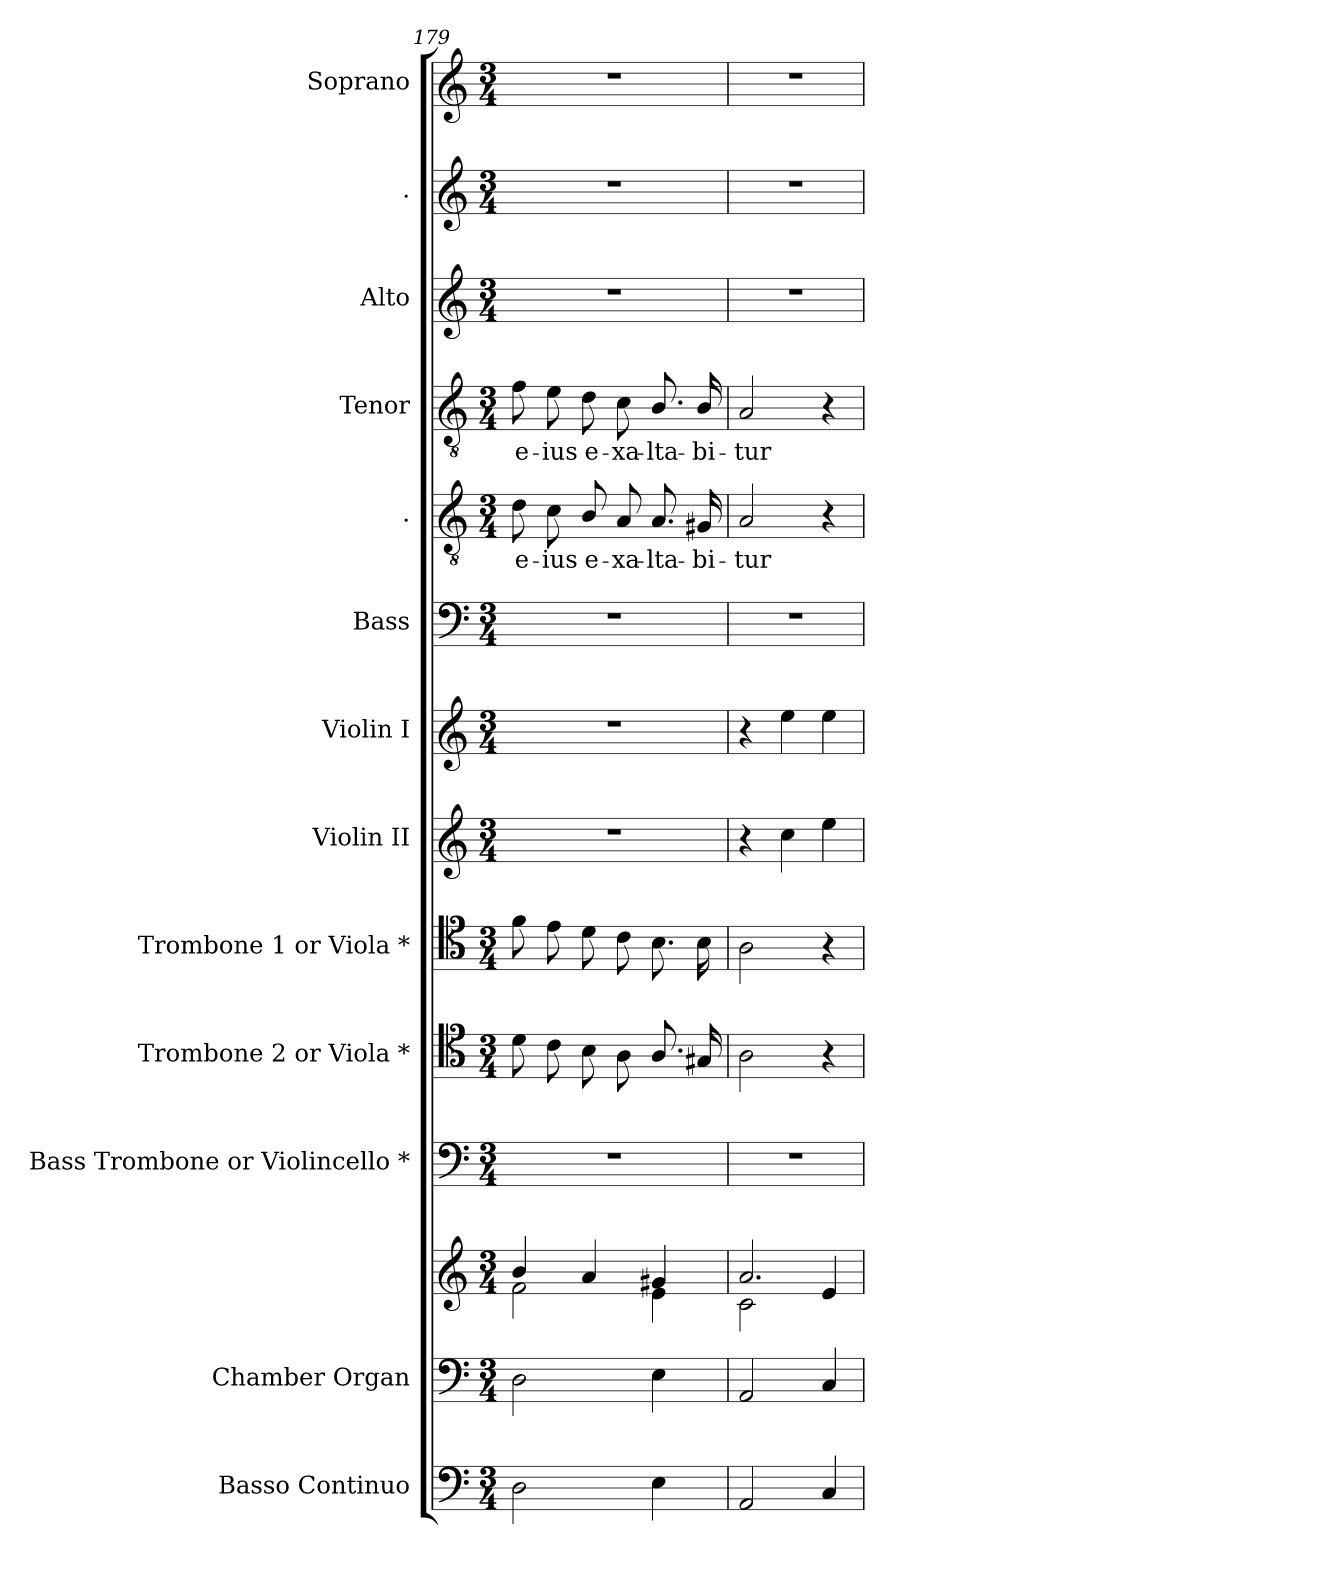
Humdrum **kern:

**kern	**kern	**kern	**kern	**kern	**kern	**kern	**kern	**kern	**kern	**text	**kern	**text	**kern	**kern	**kern
*part13	*part12	*part12	*part11	*part10	*part9	*part8	*part7	*part6	*part5	*part5	*part4	*part4	*part3	*part2	*part1
*staff14	*staff13	*staff12	*staff11	*staff10	*staff9	*staff8	*staff7	*staff6	*staff5	*staff5	*staff4	*staff4	*staff3	*staff2	*staff1
*I"Basso  Continuo	*I"Chamber  Organ	*	*I"Bass Trombone or Violincello *	*I"Trombone 2 or Viola *	*I"Trombone 1 or Viola *	*I"Violin II	*I"Violin I	*I"Bass	*I".	*	*I"Tenor	*	*I"Alto	*I".	*I"Soprano
*I'B Cont	*I'Org.	*	*I'B. Tbn.	*I'Tbn 2	*I'Tbn 1	*I'Vln. II	*I'Vln. I	*I'B.	*	*	*I'T,	*	*I'A.	*	*I'S.
*clefF4	*clefF4	*clefG2	*clefF4	*clefC4	*clefC4	*clefG2	*clefG2	*clefF4	*clefGv2	*	*clefGv2	*	*clefG2	*clefG2	*clefG2
*ITrd7c12	*	*	*	*	*	*	*	*	*ITrd7c12	*	*ITrd7c12	*	*	*	*
*k[]	*k[]	*k[]	*k[]	*k[]	*k[]	*k[]	*k[]	*k[]	*k[]	*	*k[]	*	*k[]	*k[]	*k[]
*C:	*C:	*C:	*C:	*C:	*C:	*C:	*C:	*C:	*C:	*	*C:	*	*C:	*C:	*C:
*M3/4	*M3/4	*M3/4	*M3/4	*M3/4	*M3/4	*M3/4	*M3/4	*M3/4	*M3/4	*	*M3/4	*	*M3/4	*M3/4	*M3/4
=179	=179	=179	=179	=179	=179	=179	=179	=179	=179	=179	=179	=179	=179	=179	=179
*	*	*^	*	*	*	*	*	*	*	*	*	*	*	*	*
!	!	!	!	!LO:N:vis=1	!	!	!LO:N:vis=1	!LO:N:vis=1	!LO:N:vis=1	!	!	!	!	!	!	!
!	!	!	!	!	!	!	!	!	!	!	!LO:LY:b:color=#000000	!	!	!	!	!
!	!	!	!	!	!	!	!	!	!	!	!	!	!LO:LY:b:color=#000000	!LO:N:vis=1	!LO:N:vis=1	!LO:N:vis=1
2DDi\	2Di\	4bi/	2fi\	2.r	8di\	8fi\	2.r	2.r	2.r	8Di\	e-	8Fi\	e-	2.r	2.r	2.r
!	!	!	!	!	!	!	!	!	!	!	!LO:LY:b:color=#000000	!	!	!	!	!
!	!	!	!	!	!	!	!	!	!	!	!	!	!LO:LY:b:color=#000000	!	!	!
.	.	.	.	.	8ci\	8ei\	.	.	.	8Ci\	-ius	8Ei\	-ius	.	.	.
!	!	!	!	!	!	!	!	!	!	!	!LO:LY:b:color=#000000	!	!	!	!	!
!	!	!	!	!	!	!	!	!	!	!	!	!	!LO:LY:b:color=#000000	!	!	!
.	.	4ai/	.	.	8Bi\	8di\	.	.	.	8BBi/	e-	8Di\	e-	.	.	.
!	!	!	!	!	!	!	!	!	!	!	!LO:LY:b:color=#000000	!	!	!	!	!
!	!	!	!	!	!	!	!	!	!	!	!	!	!LO:LY:b:color=#000000	!	!	!
.	.	.	.	.	8Ai\	8ci\	.	.	.	8AAi/	-xa-	8Ci\	-xa-	.	.	.
!	!	!	!	!	!	!	!	!	!	!	!LO:LY:b:color=#000000	!	!	!	!	!
!	!	!	!	!	!	!	!	!	!	!	!	!	!LO:LY:b:color=#000000	!	!	!
4EEi\	4Ei\	4g#Xi/	4ei\	.	8.Ai/	8.Bi\	.	.	.	8.AAi/	-lta-	8.BBi/	-lta-	.	.	.
!	!	!	!	!	!	!	!	!	!	!	!LO:LY:b:color=#000000	!	!	!	!	!
!	!	!	!	!	!	!	!	!	!	!	!	!	!LO:LY:b:color=#000000	!	!	!
.	.	.	.	.	16G#Xi/	16Bi\	.	.	.	16GG#Xi/	-bi-	16BBi/	-bi-	.	.	.
=180	=180	=180	=180	=180	=180	=180	=180	=180	=180	=180	=180	=180	=180	=180	=180	=180
!	!	!	!	!LO:N:vis=1	!	!	!	!	!LO:N:vis=1	!	!	!	!	!	!	!
!	!	!	!	!	!	!	!	!	!	!	!LO:LY:b:color=#000000	!	!	!	!	!
!	!	!	!	!	!	!	!	!	!	!	!	!	!LO:LY:b:color=#000000	!LO:N:vis=1	!LO:N:vis=1	!LO:N:vis=1
2AAAi/	2AAi/	2.ai/	2ci\	2.r	2Ai\	2Ai\	4r	4r	2.r	2AAi/	-tur	2AAi/	-tur	2.r	2.r	2.r
.	.	.	.	.	.	.	4cci\	4eei\	.	.	.	.	.	.	.	.
4CCi/	4Ci/	.	4ei/	.	4r	4r	4eei\	4eei\	.	4r	.	4r	.	.	.	.
*	*	*v	*v	*	*	*	*	*	*	*	*	*	*	*	*	*
=	=	=	=	=	=	=	=	=	=	=	=	=	=	=	=
*-	*-	*-	*-	*-	*-	*-	*-	*-	*-	*-	*-	*-	*-	*-	*-
